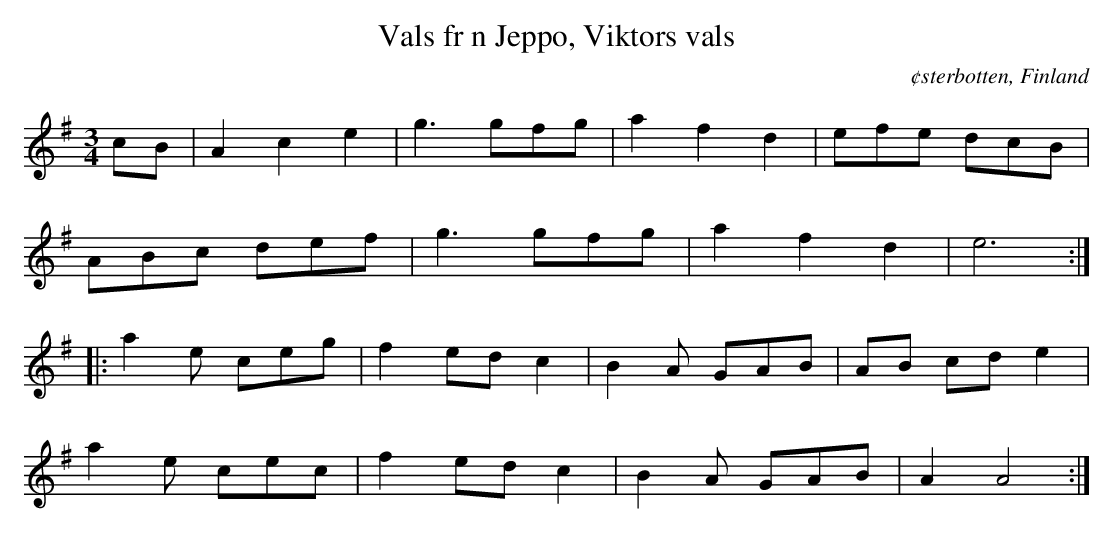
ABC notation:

X:1
T:Vals fr n Jeppo, Viktors vals
O:¢sterbotten, Finland
M:3/4
L:1/8
K:Ador
cB | A2 c2 e2 | g3/1gfg | a2 f2 d2 | efe dcB |
      ABc def  | g3/1gfg | a2 f2 d2 | e6:|
|: a2e ceg | f2 edc2 | B2A GAB | AB cd e2 |
   a2e cec | f2 edc2 | B2A GAB | A2 A4 :|
